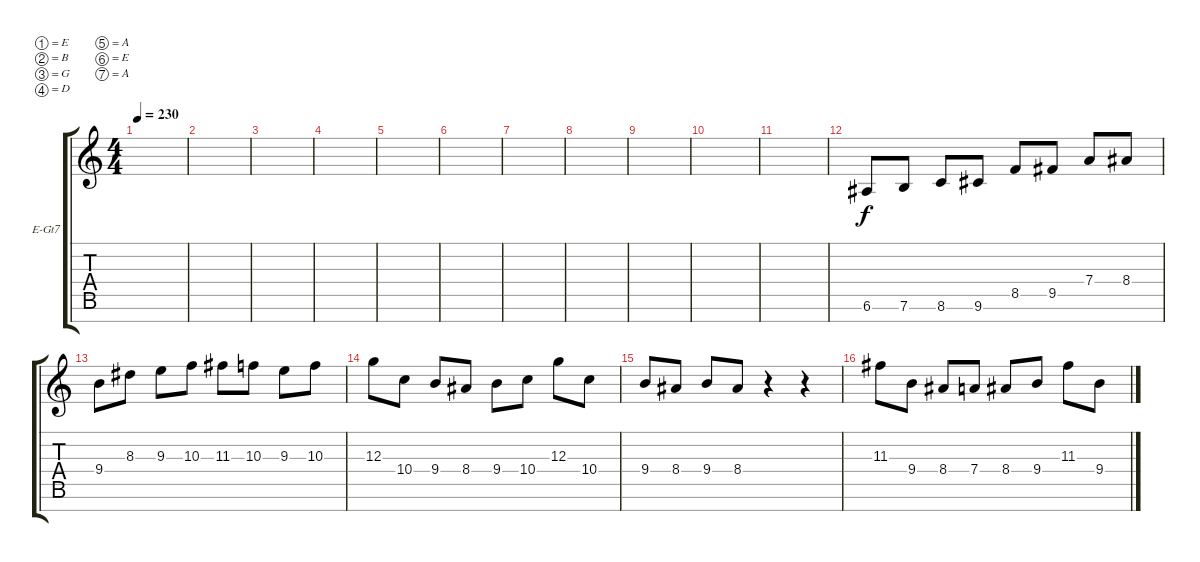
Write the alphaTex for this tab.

\defaultSystemsLayout 4
\bracketExtendMode groupsimilarinstruments
\firstSystemTrackNameOrientation horizontal
\otherSystemsTrackNameOrientation horizontal
\track ("Electric Guitar" "E-Gt7") {instrument distortionguitar}
\staff {score tabs}
\tuning (E4 B3 G3 D3 A2 E2 A1)
\ts (4 4)
\tempo 230
\clef g2
\ks c
|
|
|
|
|
|
|
|
|
|
|
6.6.8 7.6.8 8.6.8 9.6.8 8.5.8 9.5.8 7.4.8 8.4.8 |
9.4.8 8.3.8 9.3.8 10.3.8 11.3.8 10.3.8 9.3.8 10.3.8 |
12.3.8 10.4.8 9.4.8 8.4.8 9.4.8 10.4.8 12.3.8 10.4.8 |
9.4.8 8.4.8 9.4.8 8.4.8 r.4 r.4 |
11.3.8 9.4.8 8.4.8 7.4.8 8.4.8 9.4.8 11.3.8 9.4.8
